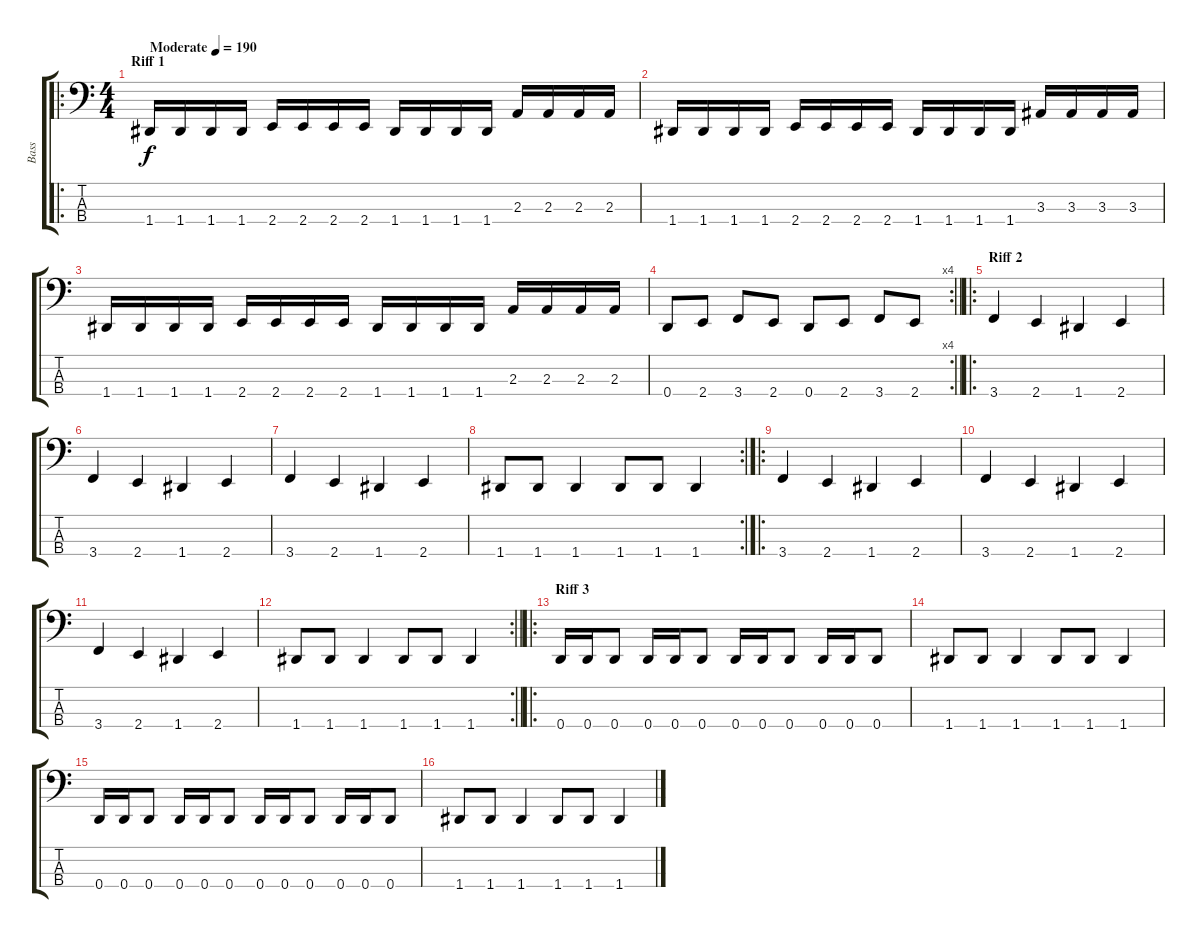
\track ("Bass" "Bass") {instrument electricbassfinger}
\staff {score tabs}
\tuning (F2 C2 G1 D1) {hide}
\ro
\ts (4 4)
\section ("" "Riff 1")
\tempo (190 "Moderate")
\clef f4
\ks c
1.4.16{dy f instrument electricbassfinger} 1.4.16 1.4.16 1.4.16 2.4.16 2.4.16 2.4.16 2.4.16 1.4.16 1.4.16 1.4.16 1.4.16 2.3.16 2.3.16 2.3.16 2.3.16 |
1.4.16 1.4.16 1.4.16 1.4.16 2.4.16 2.4.16 2.4.16 2.4.16 1.4.16 1.4.16 1.4.16 1.4.16 3.3.16 3.3.16 3.3.16 3.3.16 |
1.4.16 1.4.16 1.4.16 1.4.16 2.4.16 2.4.16 2.4.16 2.4.16 1.4.16 1.4.16 1.4.16 1.4.16 2.3.16 2.3.16 2.3.16 2.3.16 |
\rc 4
\barLineRight lightlight
0.4.8 2.4.8 3.4.8 2.4.8 0.4.8 2.4.8 3.4.8 2.4.8 |
\ro
\section ("" "Riff 2")
3.4.4 2.4.4 1.4.4 2.4.4 |
3.4.4 2.4.4 1.4.4 2.4.4 |
3.4.4 2.4.4 1.4.4 2.4.4 |
\rc 2
1.4.8 1.4.8 1.4.4 1.4.8 1.4.8 1.4.4 |
\ro
3.4.4 2.4.4 1.4.4 2.4.4 |
3.4.4 2.4.4 1.4.4 2.4.4 |
3.4.4 2.4.4 1.4.4 2.4.4 |
\rc 2
\barLineRight lightlight
1.4.8 1.4.8 1.4.4 1.4.8 1.4.8 1.4.4 |
\ro
\section ("" "Riff 3")
0.4.16 0.4.16 0.4.8 0.4.16 0.4.16 0.4.8 0.4.16 0.4.16 0.4.8 0.4.16 0.4.16 0.4.8 |
1.4.8 1.4.8 1.4.4 1.4.8 1.4.8 1.4.4 |
0.4.16 0.4.16 0.4.8 0.4.16 0.4.16 0.4.8 0.4.16 0.4.16 0.4.8 0.4.16 0.4.16 0.4.8 |
1.4.8 1.4.8 1.4.4 1.4.8 1.4.8 1.4.4
